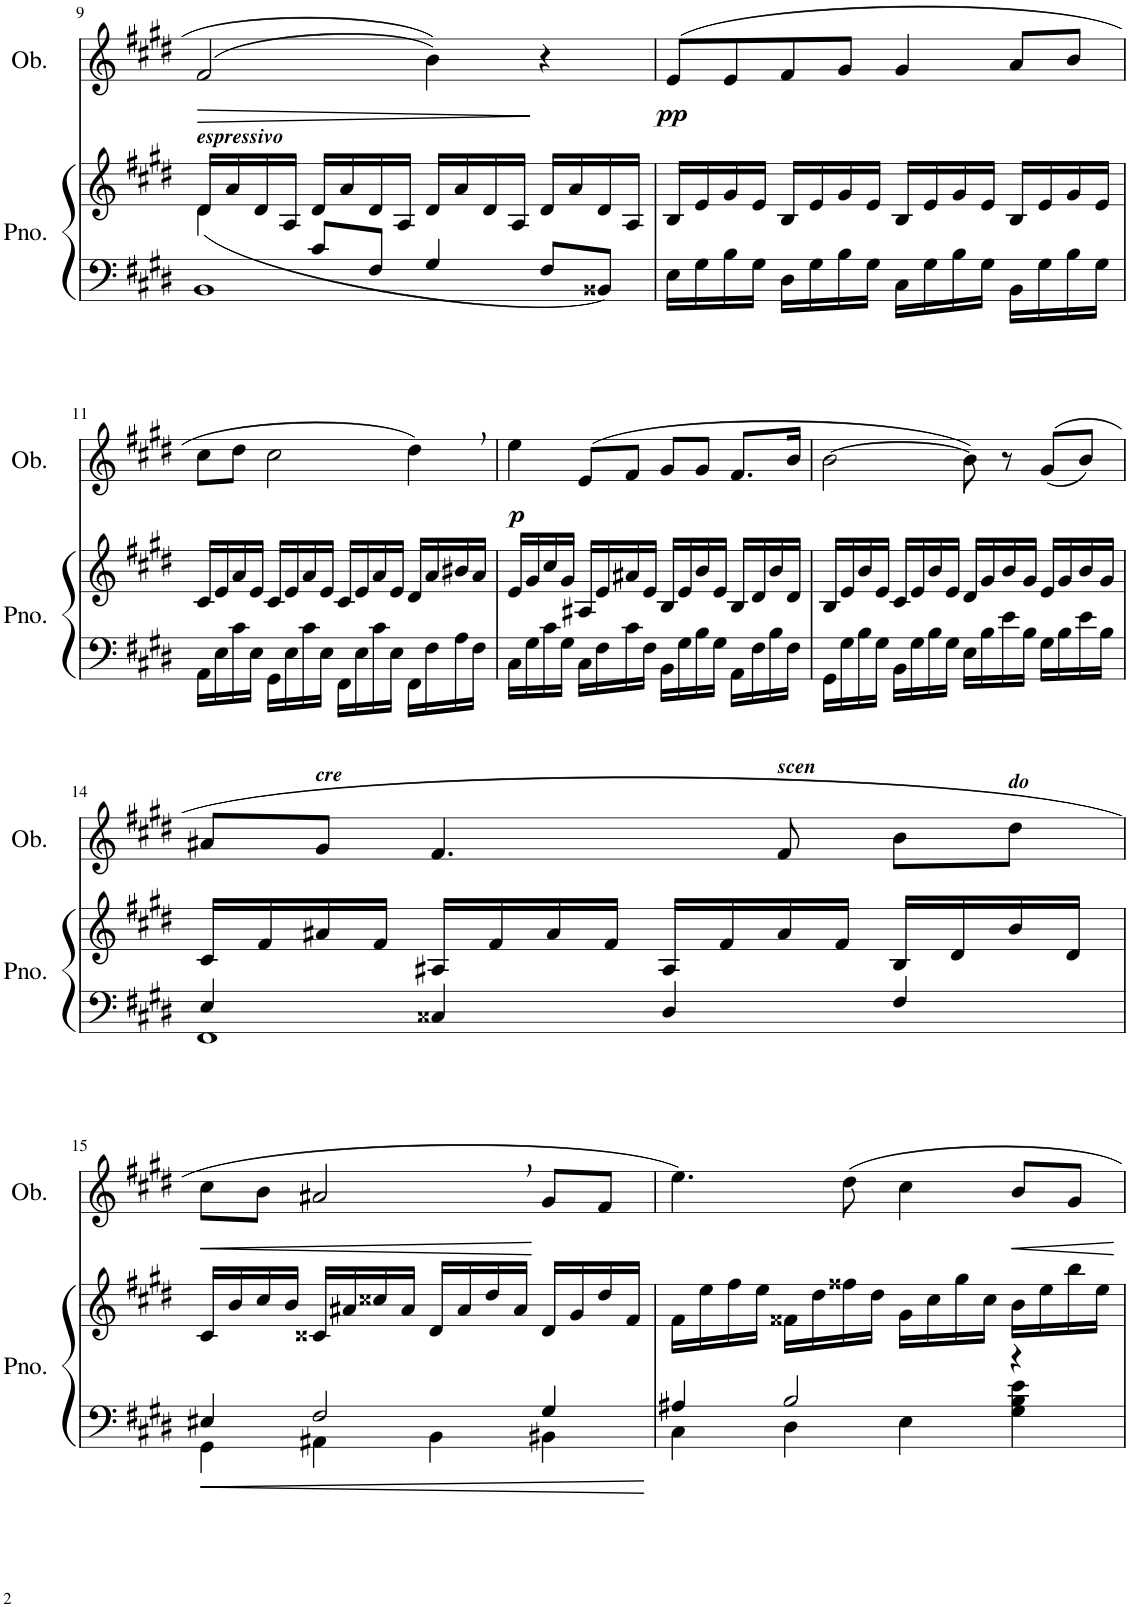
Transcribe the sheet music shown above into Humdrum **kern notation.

**kern	**kern	**kern	**dynam
*part2	*part2	*part1	*part1
*staff3	*staff2	*staff1	*staff1
*I"Piano	*	*I"Oboe	*
*I'Pno.	*	*I'Ob.	*
!!LO:PB:g=z
*clefF4	*clefG2	*clefG2	*
*k[f#c#g#d#]	*k[f#c#g#d#]	*k[f#c#g#d#]	*
*E:	*E:	*E:	*
*M4/4	*M4/4	*M4/4	*
*met(c)	*met(c)	*met(c)	*
=9	=9	=9	=9
*^	*^	*	*
!	!	!LO:TX:a:Bi:t=espressivo	!	!	!
!	!	!	!	!	!LO:HP:b
4ryy	1BB	16d#/LL	(<4d#\	(>2f#/	>
.	.	16a/	.	.	.
.	.	16d#/	.	.	.
.	.	16A/JJ	.	.	.
8c#/L	.	16d#/LL	2.ryy	.	.
.	.	16a/	.	.	.
8F#/J	.	16d#/	.	.	.
.	.	16A/JJ	.	.	.
4G#/	.	16d#/LL	.	4b\)	.
.	.	16a/	.	.	.
.	.	16d#/	.	.	.
.	.	16A/JJ	.	.	.
8F#/L	.	16d#/LL	.	4r	]
.	.	16a/	.	.	.
8BB##X/J)	.	16d#/	.	.	.
.	.	16A/JJ	.	.	.
*v	*v	*	*	*	*
*	*v	*v	*	*
=10	=10	=10	=10
!	!	!	!LO:DY:b
16E\LL	16B/LL	(>8e/L	pp
16G#\	16e/	.	.
16B\	16g#/	8e/	.
16G#\JJ	16e/JJ	.	.
16D#\LL	16B/LL	8f#/	.
16G#\	16e/	.	.
16B\	16g#/	8g#/J	.
16G#\JJ	16e/JJ	.	.
16C#\LL	16B/LL	4g#/	.
16G#\	16e/	.	.
16B\	16g#/	.	.
16G#\JJ	16e/JJ	.	.
16BB\LL	16B/LL	8a/L	.
16G#\	16e/	.	.
16B\	16g#/	8b/J	.
16G#\JJ	16e/JJ	.	.
!!LO:LB:g=z
=11	=11	=11	=11
16AA\LL	16c#/LL	8cc#\L	.
16E\	16e/	.	.
16c#\	16a/	8dd#\J	.
16E\JJ	16e/JJ	.	.
16GG#\LL	16c#/LL	2cc#\	.
16E\	16e/	.	.
16c#\	16a/	.	.
16E\JJ	16e/JJ	.	.
16FF#\LL	16c#/LL	.	.
16E\	16e/	.	.
16c#\	16a/	.	.
16E\JJ	16e/JJ	.	.
16FF#\LL	16d#/LL	4dd#,\)	.
16F#\	16a/	.	.
16A\	16b#X/	.	.
16F#\JJ	16a/JJ	.	.
=12	=12	=12	=12
!	!	!	!LO:DY:b
16C#\LL	16e/LL	4ee\	p
16G#\	16g#/	.	.
16c#\	16cc#/	.	.
16G#\JJ	16g#/JJ	.	.
16C#\LL	16A#X/LL	(>8e/L	.
16F#\	16e/	.	.
16c#\	16a#X/	8f#/J	.
16F#\JJ	16e/JJ	.	.
16BB\LL	16B/LL	8g#/L	.
16G#\	16e/	.	.
16B\	16b/	8g#/J	.
16G#\JJ	16e/JJ	.	.
16AA\LL	16B/LL	8.f#/L	.
16F#\	16d#/	.	.
16B\	16b/	.	.
16F#\JJ	16d#/JJ	16b/Jk	.
=13	=13	=13	=13
16GG#\LL	16B/LL	[2b\	.
16G#\	16e/	.	.
16B\	16b/	.	.
16G#\JJ	16e/JJ	.	.
16BB\LL	16c#/LL	.	.
16G#\	16e/	.	.
16B\	16b/	.	.
16G#\JJ	16e/JJ	.	.
16E\LL	16d#/LL	8b\])	.
16B\	16g#/	.	.
16e\	16b/	8r	.
16B\JJ	16g#/JJ	.	.
16G#\LL	16e/LL	(<(>8g#/L	.
16B\	16g#/	.	.
16e\	16b/	8b/J)	.
16B\JJ	16g#/JJ	.	.
!!LO:LB:g=z
=14	=14	=14	=14
*^	*	*	*
4E/	1FF#	16c#/LL	8a#X/L	.
.	.	16f#/	.	.
!	!	!	!LO:TX:a:Bi:t=cre	!
.	.	16a#X/	8g#/J	.
.	.	16f#/JJ	.	.
4C##X/	.	16A#X/LL	4.f#/	.
.	.	16f#/	.	.
.	.	16a#/	.	.
.	.	16f#/JJ	.	.
4D#/	.	16A#/LL	.	.
.	.	16f#/	.	.
!	!	!	!LO:TX:a:Bi:t=scen	!
.	.	16a#/	8f#/	.
.	.	16f#/JJ	.	.
4F#/	.	16B/LL	8b\L	.
.	.	16d#/	.	.
!	!	!	!LO:TX:a:Bi:t=do	!
.	.	16b/	8dd#\J	.
.	.	16d#/JJ	.	.
!!LO:LB:g=z
=15	=15	=15	=15	=15
!	!	!	!	!LO:HP:b
4E#X/	4GG#\	16c#/LL	8cc#\L	<
.	.	16b/	.	.
.	.	16cc#/	8b\J	.
.	.	16b/JJ	.	.
2F#/	4AA#X\	16c##X/LL	2a#X,/	.
.	.	16a#X/	.	.
.	.	16cc##X/	.	.
.	.	16a#/JJ	.	.
.	4BB\	16d#/LL	.	.
.	.	16a#/	.	.
.	.	16dd#/	.	.
.	.	16a#/JJ	.	.
4G#/	4BB#X\	16d#/LL	8g#/L	[
.	.	16g#/	.	.
.	.	16dd#/	8f#/J	.
.	.	16f#/JJ	.	.
=16	=16	=16	=16	=16
4A#X/	4C#\	16f#\LL	4.ee\)	.
.	.	16ee\	.	.
.	.	16ff#\	.	.
.	.	16ee\JJ	.	.
2B/	4D#\	16f##X\LL	.	.
.	.	16dd#\	.	.
.	.	16ff##X\	8dd#\	.
.	.	16dd#\JJ	.	.
.	4E\	16g#\LL	4cc#\	.
.	.	16cc#\	.	.
.	.	16gg#\	.	.
.	.	16cc#\JJ	.	.
!	!	!	!	!LO:HP:b
4r	4G#\ 4B\ 4e\	16b\LL	8b/L	<
.	.	16ee\	.	.
.	.	16bb\	8g#/J	.
.	.	16ee\JJ	.	.
*v	*v	*	*	*
.	.	.	[
=	=	=	=
*-	*-	*-	*-
